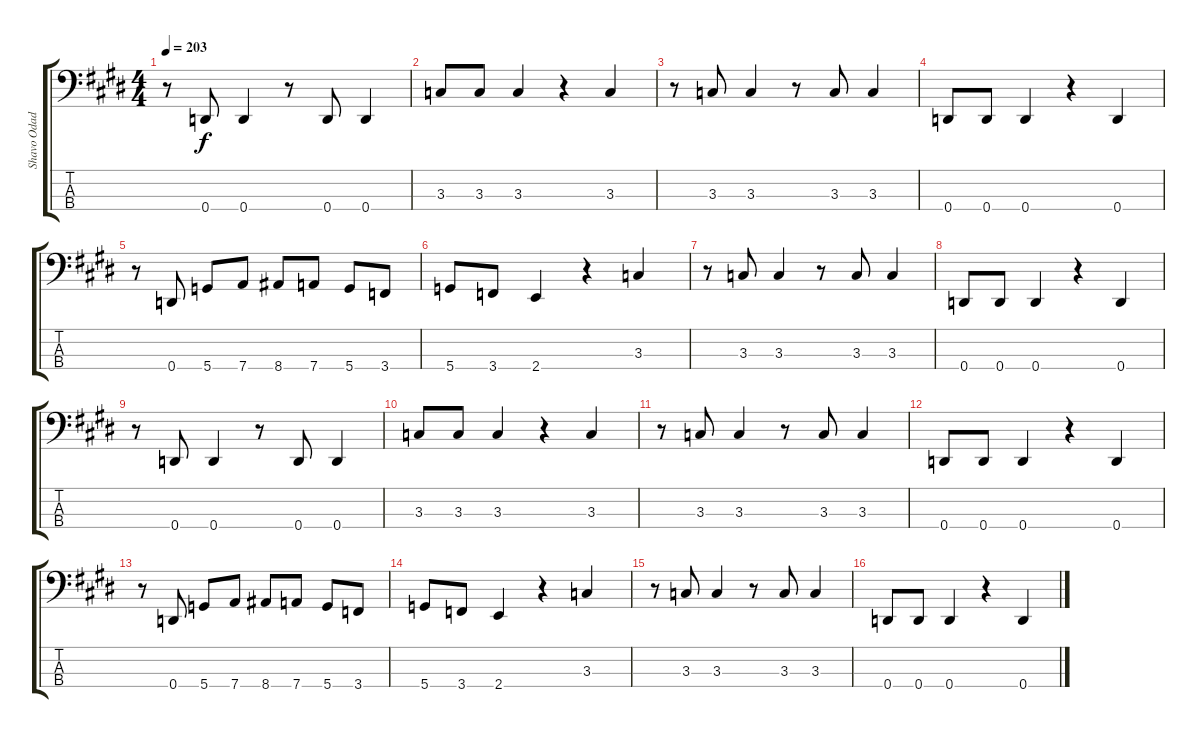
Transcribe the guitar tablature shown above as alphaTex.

\track ("Shavo Odadjian [Bass Guitar]" "Shavo Odad") {instrument electricbassfinger}
\staff {score tabs}
\tuning (G2 D2 A1 D1) {hide}
\ts (4 4)
\tempo 203
\clef f4
\ks c#minor
r.8{dy f} 0.4.8 0.4.4 r.8 0.4.8 0.4.4 |
3.3.8 3.3.8 3.3.4 r.4 3.3.4 |
r.8 3.3.8 3.3.4 r.8 3.3.8 3.3.4 |
0.4.8 0.4.8 0.4.4 r.4 0.4.4 |
r.8 0.4.8 5.4.8 7.4.8 8.4.8 7.4.8 5.4.8 3.4.8 |
5.4.8 3.4.8 2.4.4 r.4 3.3.4 |
r.8 3.3.8 3.3.4 r.8 3.3.8 3.3.4 |
0.4.8 0.4.8 0.4.4 r.4 0.4.4 |
r.8 0.4.8 0.4.4 r.8 0.4.8 0.4.4 |
3.3.8 3.3.8 3.3.4 r.4 3.3.4 |
r.8 3.3.8 3.3.4 r.8 3.3.8 3.3.4 |
0.4.8 0.4.8 0.4.4 r.4 0.4.4 |
r.8 0.4.8 5.4.8 7.4.8 8.4.8 7.4.8 5.4.8 3.4.8 |
5.4.8 3.4.8 2.4.4 r.4 3.3.4 |
r.8 3.3.8 3.3.4 r.8 3.3.8 3.3.4 |
0.4.8 0.4.8 0.4.4 r.4 0.4.4
